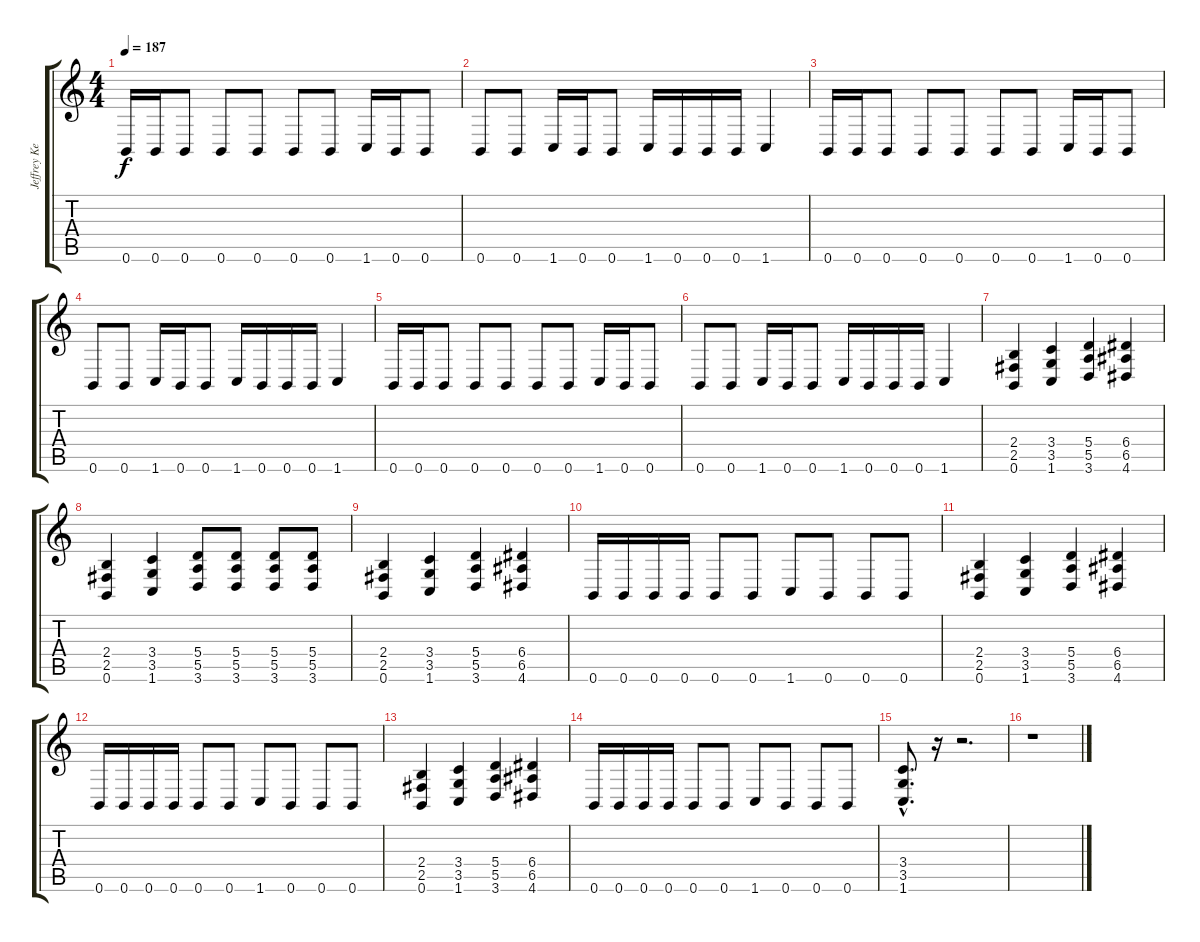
\track ("Jeffrey Kendrick - Guitar" "Jeffrey Ke") {instrument distortionguitar}
\staff {score tabs}
\tuning (B3 Gb3 D3 A2 E2 B1) {hide}
\ts (4 4)
\tempo 187
\clef g2
\ks c
0.6.16{dy f} 0.6.16 0.6.8 0.6.8 0.6.8 0.6.8 0.6.8 1.6.16 0.6.16 0.6.8 |
0.6.8 0.6.8 1.6.16 0.6.16 0.6.8 1.6.16 0.6.16 0.6.16 0.6.16 1.6.4 |
0.6.16 0.6.16 0.6.8 0.6.8 0.6.8 0.6.8 0.6.8 1.6.16 0.6.16 0.6.8 |
0.6.8 0.6.8 1.6.16 0.6.16 0.6.8 1.6.16 0.6.16 0.6.16 0.6.16 1.6.4 |
0.6.16 0.6.16 0.6.8 0.6.8 0.6.8 0.6.8 0.6.8 1.6.16 0.6.16 0.6.8 |
0.6.8 0.6.8 1.6.16 0.6.16 0.6.8 1.6.16 0.6.16 0.6.16 0.6.16 1.6.4 |
(2.4 2.5 0.6).4 (3.4 3.5 1.6).4 (5.4 5.5 3.6).4 (6.4 6.5 4.6).4 |
(2.4 2.5 0.6).4 (3.4 3.5 1.6).4 (5.4 5.5 3.6).8 (5.4 5.5 3.6).8 (5.4 5.5 3.6).8 (5.4 5.5 3.6).8 |
(2.4 2.5 0.6).4 (3.4 3.5 1.6).4 (5.4 5.5 3.6).4 (6.4 6.5 4.6).4 |
0.6.16 0.6.16 0.6.16 0.6.16 0.6.8 0.6.8 1.6.8 0.6.8 0.6.8 0.6.8 |
(2.4 2.5 0.6).4 (3.4 3.5 1.6).4 (5.4 5.5 3.6).4 (6.4 6.5 4.6).4 |
0.6.16 0.6.16 0.6.16 0.6.16 0.6.8 0.6.8 1.6.8 0.6.8 0.6.8 0.6.8 |
(2.4 2.5 0.6).4 (3.4 3.5 1.6).4 (5.4 5.5 3.6).4 (6.4 6.5 4.6).4 |
0.6.16 0.6.16 0.6.16 0.6.16 0.6.8 0.6.8 1.6.8 0.6.8 0.6.8 0.6.8 |
(3.4{hac} 3.5{hac} 1.6{hac}).8{d} r.16 r.2{d} |
r.1
